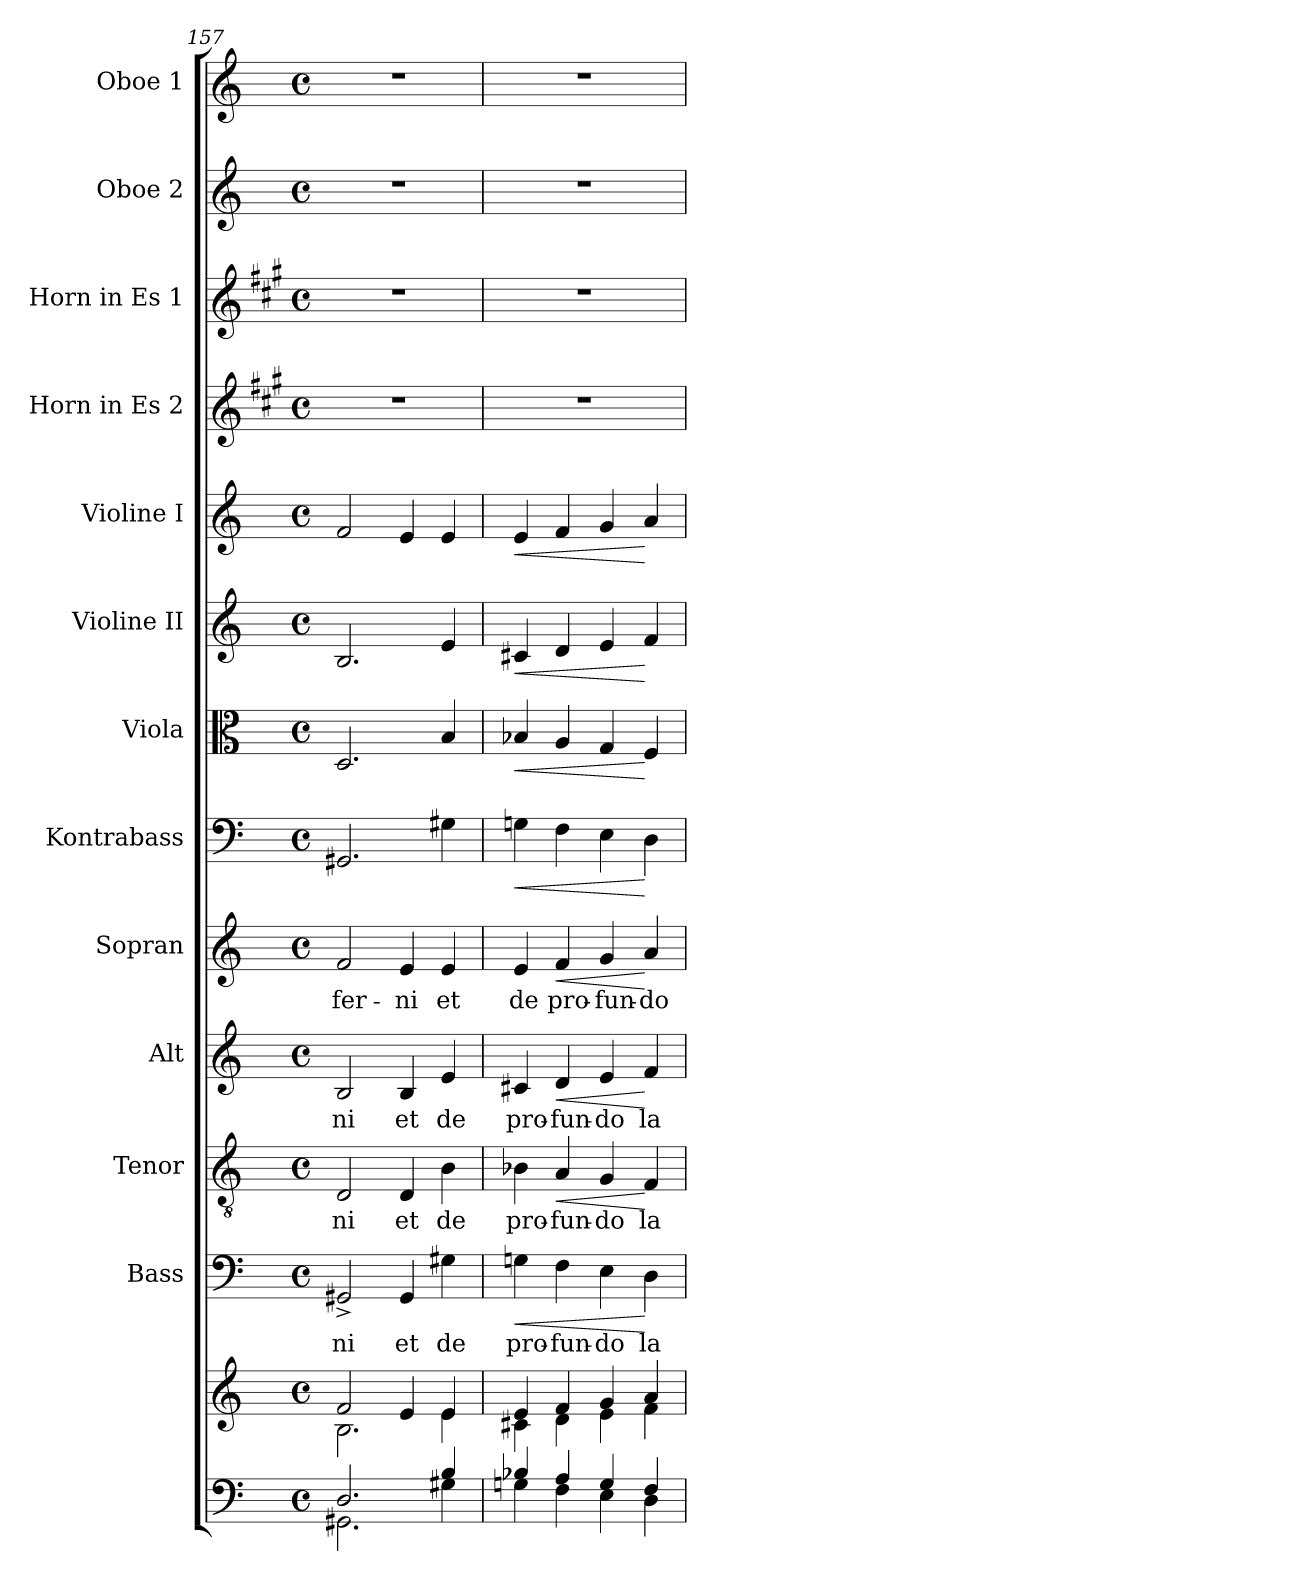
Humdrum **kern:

**kern	**kern	**kern	**text	**dynam	**kern	**text	**dynam	**kern	**text	**dynam	**kern	**text	**dynam	**kern	**dynam	**kern	**dynam	**kern	**dynam	**kern	**dynam	**kern	**kern	**kern	**kern
*part13	*part13	*part12	*part12	*part12	*part11	*part11	*part11	*part10	*part10	*part10	*part9	*part9	*part9	*part8	*part8	*part7	*part7	*part6	*part6	*part5	*part5	*part4	*part3	*part2	*part1
*staff14	*staff13	*staff12	*staff12	*staff12	*staff11	*staff11	*staff11	*staff10	*staff10	*staff10	*staff9	*staff9	*staff9	*staff8	*staff8	*staff7	*staff7	*staff6	*staff6	*staff5	*staff5	*staff4	*staff3	*staff2	*staff1
*	*	*I"Bass	*	*	*I"Tenor	*	*	*I"Alt	*	*	*I"Sopran	*	*	*I"Kontrabass	*	*I"Viola	*	*I"Violine II	*	*I"Violine I	*	*I"Horn in Es 2	*I"Horn in Es 1	*I"Oboe 2	*I"Oboe 1
*	*	*I'B.	*	*	*I'T.	*	*	*I'A.	*	*	*I'S.	*	*	*I'Kb.	*	*I'Vla.	*	*I'Vl. II	*	*I'Vl. I	*	*I'Hr. 2	*I'Hr. 1	*I'Ob. 2	*I'Ob. 1
!!LO:PB:g=z
*clefF4	*clefG2	*clefF4	*	*	*clefGv2	*	*	*clefG2	*	*	*clefG2	*	*	*clefF4	*	*clefC3	*	*clefG2	*	*clefG2	*	*clefG2	*clefG2	*clefG2	*clefG2
*	*	*	*	*	*	*	*	*	*	*	*	*	*	*ITrd7c12	*	*	*	*	*	*	*	*ITrd5c9	*ITrd5c9	*	*
*k[]	*k[]	*k[]	*	*	*k[]	*	*	*k[]	*	*	*k[]	*	*	*k[]	*	*k[]	*	*k[]	*	*k[]	*	*k[]	*k[]	*k[]	*k[]
*C:	*C:	*C:	*	*	*C:	*	*	*C:	*	*	*C:	*	*	*C:	*	*C:	*	*C:	*	*C:	*	*C:	*C:	*C:	*C:
*M4/4	*M4/4	*M4/4	*	*	*M4/4	*	*	*M4/4	*	*	*M4/4	*	*	*M4/4	*	*M4/4	*	*M4/4	*	*M4/4	*	*M4/4	*M4/4	*M4/4	*M4/4
*met(c)	*met(c)	*met(c)	*	*	*met(c)	*	*	*met(c)	*	*	*met(c)	*	*	*met(c)	*	*met(c)	*	*met(c)	*	*met(c)	*	*met(c)	*met(c)	*met(c)	*met(c)
=157	=157	=157	=157	=157	=157	=157	=157	=157	=157	=157	=157	=157	=157	=157	=157	=157	=157	=157	=157	=157	=157	=157	=157	=157	=157
*^	*^	*	*	*	*	*	*	*	*	*	*	*	*	*	*	*	*	*	*	*	*	*	*	*	*
!	!	!	!	!	!LO:LY:b	!	!	!LO:LY:b	!	!	!LO:LY:b	!	!	!LO:LY:b	!	!	!	!	!	!	!	!	!	!	!	!	!
2.D/	2.GG#X\	2f/	2.B\	2GG#X^>/	-ni	.	2D/	-ni	.	2B/	-ni	.	2f/	fer-	.	2.GGG#X/	.	2.D/	.	2.B/	.	2f/	.	1r	1r	1r	1r
!	!	!	!	!	!LO:LY:b	!	!	!LO:LY:b	!	!	!LO:LY:b	!	!	!LO:LY:b	!	!	!	!	!	!	!	!	!	!	!	!	!
.	.	4e/	.	4GG#/	et	.	4D/	et	.	4B/	et	.	4e/	-ni	.	.	.	.	.	.	.	4e/	.	.	.	.	.
!	!	!	!	!	!LO:LY:b	!	!	!LO:LY:b	!	!	!LO:LY:b	!	!	!LO:LY:b	!	!	!	!	!	!	!	!	!	!	!	!	!
4B/	4G#X\	4e/	4e\	4G#X\	de	.	4B\	de	.	4e/	de	.	4e/	et	.	4GG#X\	.	4B/	.	4e/	.	4e/	.	.	.	.	.
=158	=158	=158	=158	=158	=158	=158	=158	=158	=158	=158	=158	=158	=158	=158	=158	=158	=158	=158	=158	=158	=158	=158	=158	=158	=158	=158	=158
!	!	!	!	!	!LO:LY:b	!LO:HP:b	!	!LO:LY:b	!	!	!LO:LY:b	!	!	!LO:LY:b	!	!	!LO:HP:b	!	!LO:HP:b	!	!LO:HP:b	!	!LO:HP:b	!	!	!	!
4B-X/	4Gn\	4e/	4c#X\	4Gn\	pro-	<	4B-X\	pro-	.	4c#X/	pro-	.	4e/	de	.	4GGn\	<	4B-X/	<	4c#X/	<	4e/	<	1r	1r	1r	1r
!	!	!	!	!	!LO:LY:b	!	!	!LO:LY:b	!LO:HP:b	!	!LO:LY:b	!LO:HP:b	!	!LO:LY:b	!LO:HP:b	!	!	!	!	!	!	!	!	!	!	!	!
4A/	4F\	4f/	4d\	4F\	-fun-	.	4A/	-fun-	<	4d/	-fun-	<	4f/	pro-	<	4FF\	.	4A/	.	4d/	.	4f/	.	.	.	.	.
!	!	!	!	!	!LO:LY:b	!	!	!LO:LY:b	!	!	!LO:LY:b	!	!	!LO:LY:b	!	!	!	!	!	!	!	!	!	!	!	!	!
4G/	4E\	4g/	4e\	4E\	-do	.	4G/	-do	.	4e/	-do	.	4g/	-fun-	.	4EE\	.	4G/	.	4e/	.	4g/	.	.	.	.	.
!	!	!	!	!	!LO:LY:b	!	!	!LO:LY:b	!	!	!LO:LY:b	!	!	!LO:LY:b	!	!	!	!	!	!	!	!	!	!	!	!	!
4F/	4D\	4a/	4f\	4D\	la-	[	4F/	la-	[	4f/	la-	[	4a/	-do	[	4DD\	[	4F/	[	4f/	[	4a/	[	.	.	.	.
*v	*v	*	*	*	*	*	*	*	*	*	*	*	*	*	*	*	*	*	*	*	*	*	*	*	*	*	*
*	*v	*v	*	*	*	*	*	*	*	*	*	*	*	*	*	*	*	*	*	*	*	*	*	*	*	*
=	=	=	=	=	=	=	=	=	=	=	=	=	=	=	=	=	=	=	=	=	=	=	=	=	=
*-	*-	*-	*-	*-	*-	*-	*-	*-	*-	*-	*-	*-	*-	*-	*-	*-	*-	*-	*-	*-	*-	*-	*-	*-	*-
